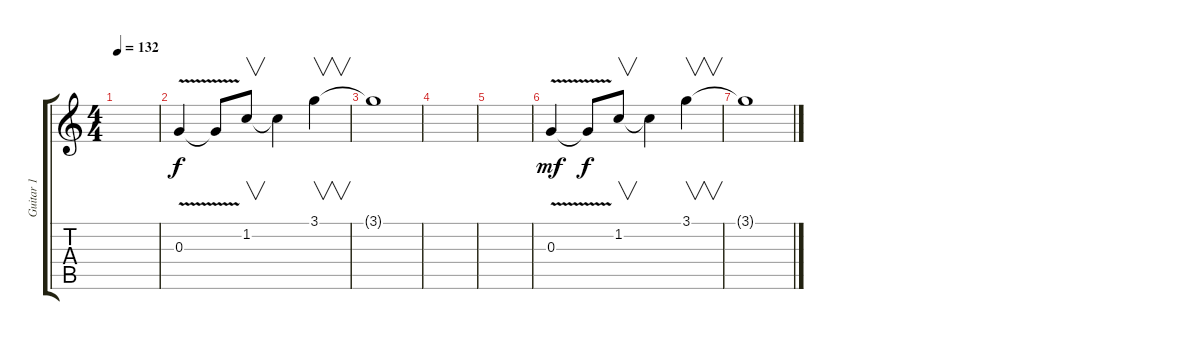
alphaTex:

\track ("Guitar 1" "Guitar 1") {instrument overdrivenguitar}
\staff {score tabs}
\tuning (E4 B3 G3 D3 A2 E2) {hide}
\ts (4 4)
\tempo 132
\clef g2
\ks c
|
0.3{v}.4{volume 9} 0.3{t}.8{dy f} 1.2.8{v} 1.2{t}.4 3.1.4{v} |
3.1{t}.1{volume 0} |
|
|
0.3{v}.4{dy mf volume 9} 0.3{t}.8{dy f} 1.2.8{v} 1.2{t}.4 3.1.4{v} |
3.1{t}.1{volume 0}
